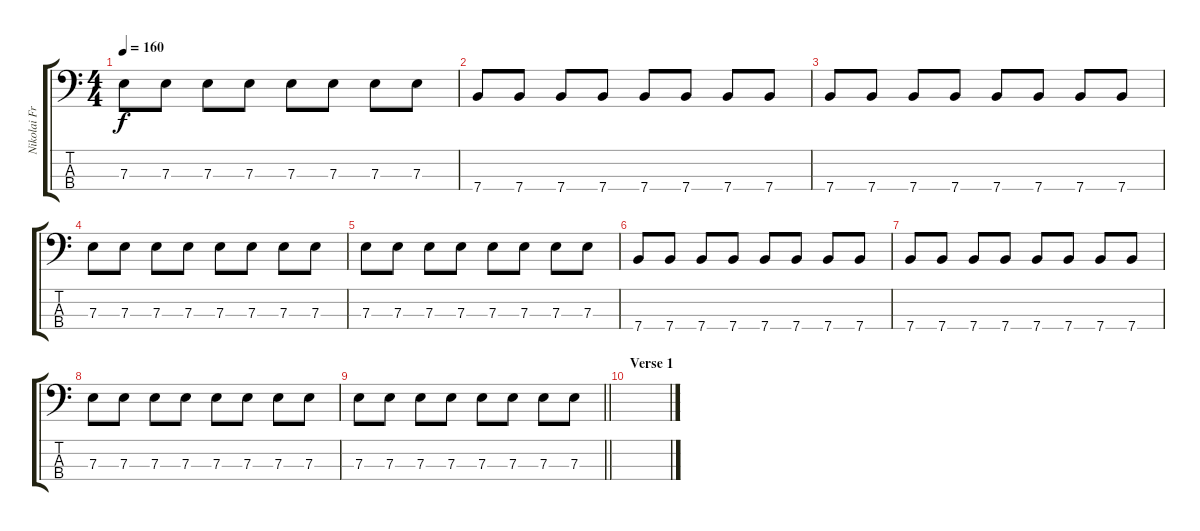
\track ("Nikolai Fraiture" "Nikolai Fr") {instrument electricbasspick}
\staff {score tabs}
\tuning (G2 D2 A1 E1) {hide}
\ts (4 4)
\tempo 160
\clef f4
\ks c
7.3.8{dy f} 7.3.8 7.3.8 7.3.8 7.3.8 7.3.8 7.3.8 7.3.8 |
7.4.8 7.4.8 7.4.8 7.4.8 7.4.8 7.4.8 7.4.8 7.4.8 |
7.4.8 7.4.8 7.4.8 7.4.8 7.4.8 7.4.8 7.4.8 7.4.8 |
7.3.8 7.3.8 7.3.8 7.3.8 7.3.8 7.3.8 7.3.8 7.3.8 |
7.3.8 7.3.8 7.3.8 7.3.8 7.3.8 7.3.8 7.3.8 7.3.8 |
7.4.8 7.4.8 7.4.8 7.4.8 7.4.8 7.4.8 7.4.8 7.4.8 |
7.4.8 7.4.8 7.4.8 7.4.8 7.4.8 7.4.8 7.4.8 7.4.8 |
7.3.8 7.3.8 7.3.8 7.3.8 7.3.8 7.3.8 7.3.8 7.3.8 |
\barLineRight lightlight
7.3.8 7.3.8 7.3.8 7.3.8 7.3.8 7.3.8 7.3.8 7.3.8 |
\section ("" "Verse 1")
